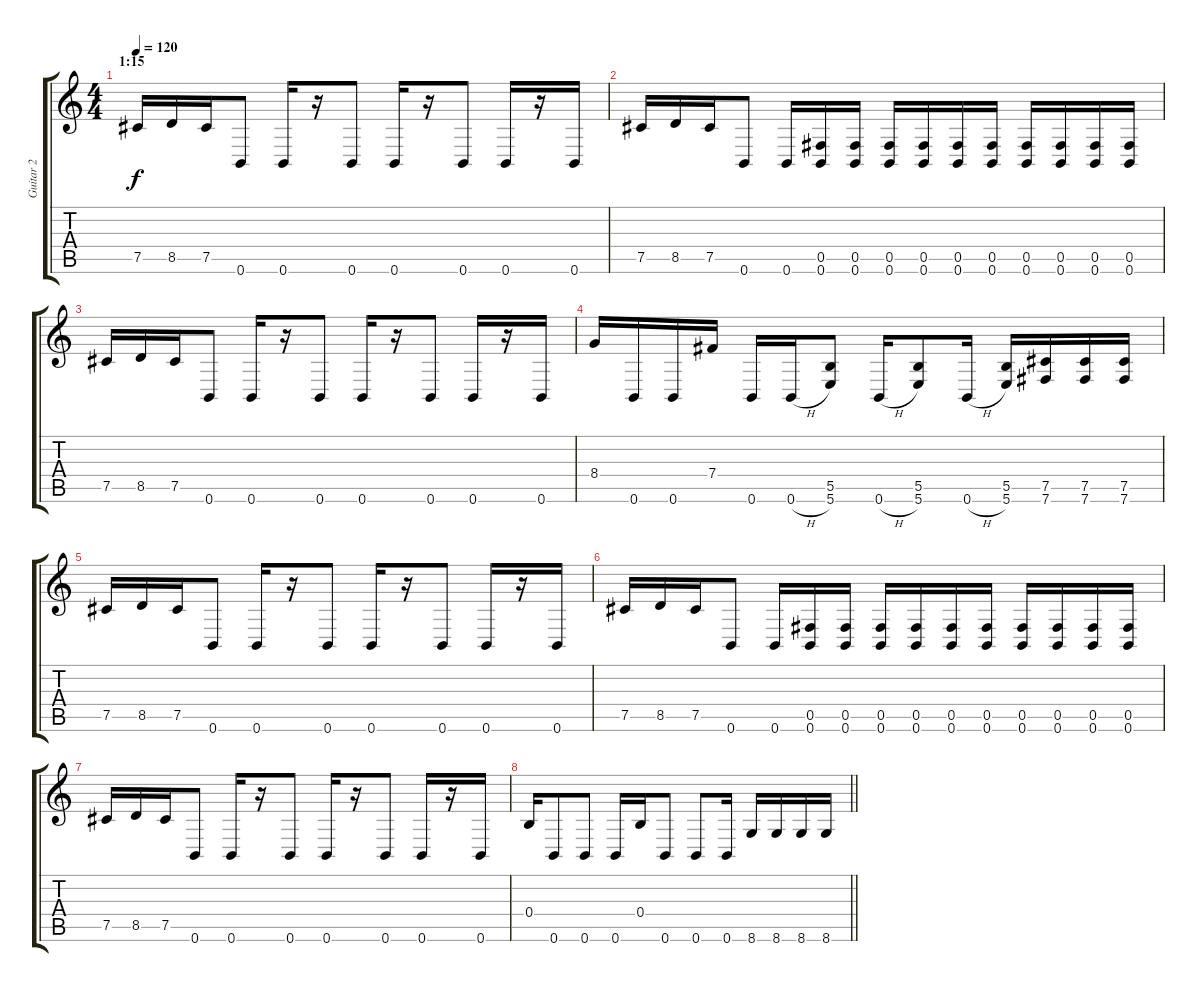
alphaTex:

\track ("Guitar 2" "Guitar 2") {instrument distortionguitar}
\staff {score tabs}
\tuning (Db4 Ab3 E3 B2 Gb2 B1) {hide}
\ts (4 4)
\section ("" "1:15")
\tempo 120
\clef g2
\ks c
7.5.16{dy f} 8.5.16 7.5.16 0.6.8 0.6.16 r.16 0.6.8 0.6.16 r.16 0.6.8 0.6.16 r.16 0.6.16 |
7.5.16 8.5.16 7.5.16 0.6.8 0.6.16 (0.5 0.6).16 (0.5 0.6).16 (0.5 0.6).16 (0.5 0.6).16 (0.5 0.6).16 (0.5 0.6).16 (0.5 0.6).16 (0.5 0.6).16 (0.5 0.6).16 (0.5 0.6).16 |
7.5.16 8.5.16 7.5.16 0.6.8 0.6.16 r.16 0.6.8 0.6.16 r.16 0.6.8 0.6.16 r.16 0.6.16 |
8.4.16 0.6.16 0.6.16 7.4.16 0.6.16 0.6{h}.16 (5.5 5.6).8 0.6{h}.16 (5.5 5.6).8 0.6{h}.16 (5.5 5.6).16 (7.5 7.6).16 (7.5 7.6).16 (7.5 7.6).16 |
7.5.16 8.5.16 7.5.16 0.6.8 0.6.16 r.16 0.6.8 0.6.16 r.16 0.6.8 0.6.16 r.16 0.6.16 |
7.5.16 8.5.16 7.5.16 0.6.8 0.6.16 (0.5 0.6).16 (0.5 0.6).16 (0.5 0.6).16 (0.5 0.6).16 (0.5 0.6).16 (0.5 0.6).16 (0.5 0.6).16 (0.5 0.6).16 (0.5 0.6).16 (0.5 0.6).16 |
7.5.16 8.5.16 7.5.16 0.6.8 0.6.16 r.16 0.6.8 0.6.16 r.16 0.6.8 0.6.16 r.16 0.6.16 |
\barLineRight lightlight
0.4.16 0.6.8 0.6.8 0.6.16 0.4.16 0.6.8 0.6.8 0.6.16 8.6.16 8.6.16 8.6.16 8.6.16
